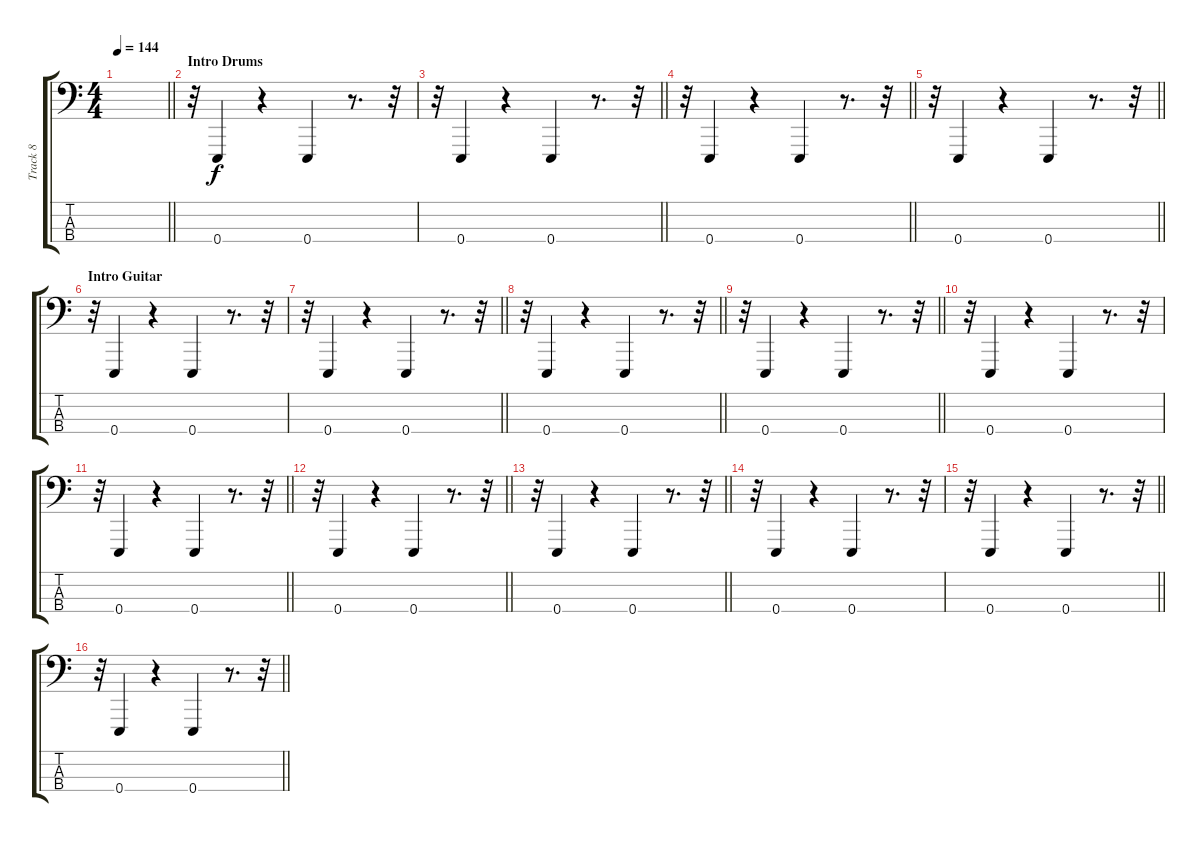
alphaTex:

\track ("Track 8" "Track 8") {instrument timpani}
\staff {score tabs}
\tuning (G2 D2 A1 E1) {hide}
\ts (4 4)
\tempo 144
\clef f4
\barLineRight lightlight
\ks c
|
\section ("" "Intro Drums")
r.32 0.4.4{balance 2} r.4 0.4.4{balance 14} r.8{d} r.32 |
\barLineRight lightlight
r.32 0.4.4{balance 2} r.4 0.4.4{balance 14} r.8{d} r.32 |
\barLineRight lightlight
r.32 0.4.4{balance 2} r.4 0.4.4{balance 14} r.8{d} r.32 |
\barLineRight lightlight
r.32 0.4.4{balance 2} r.4 0.4.4{balance 14} r.8{d} r.32 |
\section ("" "Intro Guitar")
r.32 0.4.4{balance 2} r.4 0.4.4{balance 14} r.8{d} r.32 |
\barLineRight lightlight
r.32 0.4.4{balance 2} r.4 0.4.4{balance 14} r.8{d} r.32 |
\barLineRight lightlight
r.32 0.4.4{balance 2} r.4 0.4.4{balance 14} r.8{d} r.32 |
\barLineRight lightlight
r.32 0.4.4{balance 2} r.4 0.4.4{balance 14} r.8{d} r.32 |
r.32 0.4.4{balance 2} r.4 0.4.4{balance 14} r.8{d} r.32 |
\barLineRight lightlight
r.32 0.4.4{balance 2} r.4 0.4.4{balance 14} r.8{d} r.32 |
\barLineRight lightlight
r.32 0.4.4{balance 2} r.4 0.4.4{balance 14} r.8{d} r.32 |
\barLineRight lightlight
r.32 0.4.4{balance 2} r.4 0.4.4{balance 14} r.8{d} r.32 |
r.32 0.4.4{balance 2} r.4 0.4.4{balance 14} r.8{d} r.32 |
\barLineRight lightlight
r.32 0.4.4{balance 2} r.4 0.4.4{balance 14} r.8{d} r.32 |
\barLineRight lightlight
r.32 0.4.4{balance 2} r.4 0.4.4{balance 14} r.8{d} r.32
